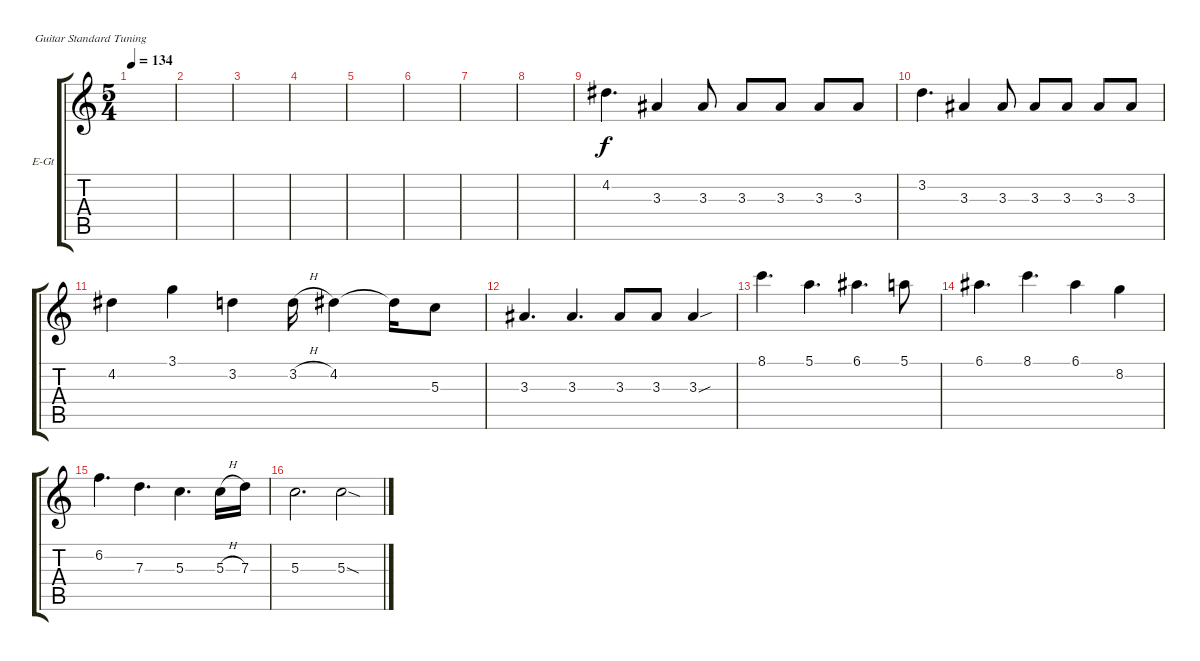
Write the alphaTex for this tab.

\bracketExtendMode groupsimilarinstruments
\firstSystemTrackNameOrientation horizontal
\otherSystemsTrackNameOrientation horizontal
\track ("Guitar" "E-Gt") {instrument electricguitarclean}
\staff {score tabs}
\tuning (E4 B3 G3 D3 A2 E2)
\ts (5 4)
\tempo 134
\clef g2
\ks c
|
|
|
|
|
|
|
|
4.2.4{d} 3.3.4 3.3.8 3.3.8 3.3.8 3.3.8 3.3.8 |
3.2.4{d} 3.3.4 3.3.8 3.3.8 3.3.8 3.3.8 3.3.8 |
4.2.4 3.1.4 3.2.4 3.2{h}.16 4.2.4 4.2{t}.16 5.3.8 |
3.3.4{d} 3.3.4{d} 3.3.8 3.3.8 3.3{sou}.4 |
8.1.4{d} 5.1.4{d} 6.1.4{d} 5.1.8 |
6.1.4{d} 8.1.4{d} 6.1.4 8.2.4 |
6.2.4{d} 7.3.4{d} 5.3.4{d} 5.3{h}.16 7.3.16 |
5.3.2{d} 5.3{sod}.2
